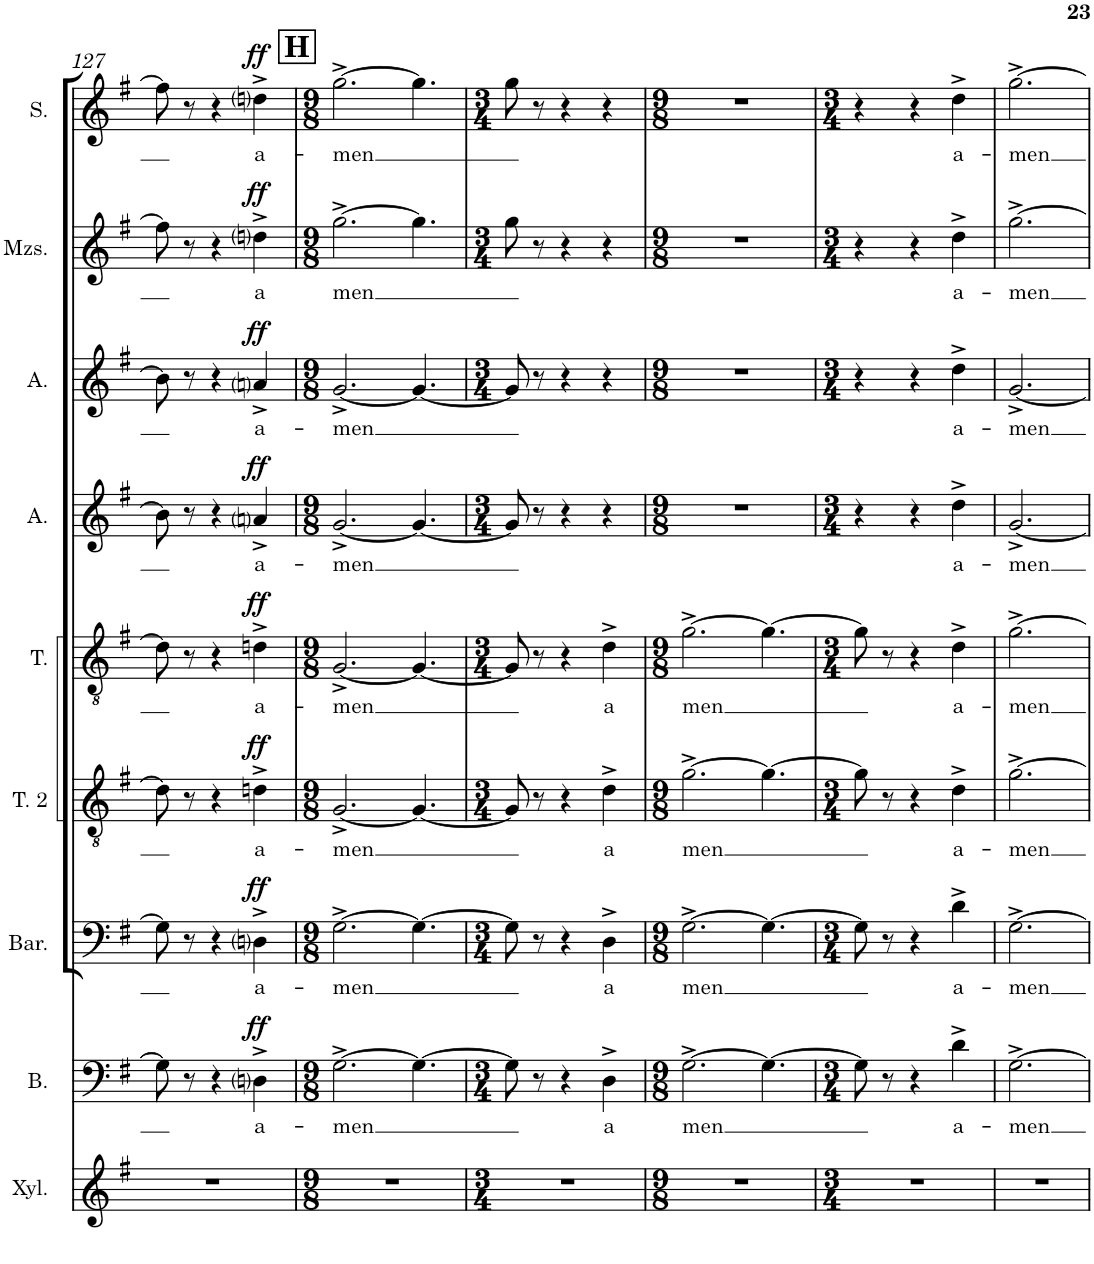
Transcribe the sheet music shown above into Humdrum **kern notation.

**kern	**kern	**text	**dynam	**kern	**text	**dynam	**kern	**text	**dynam	**kern	**text	**dynam	**kern	**text	**dynam	**kern	**text	**dynam	**kern	**text	**dynam	**kern	**text	**dynam
*part9	*part8	*part8	*part8	*part7	*part7	*part7	*part6	*part6	*part6	*part5	*part5	*part5	*part4	*part4	*part4	*part3	*part3	*part3	*part2	*part2	*part2	*part1	*part1	*part1
*staff9	*staff8	*staff8	*staff8	*staff7	*staff7	*staff7	*staff6	*staff6	*staff6	*staff5	*staff5	*staff5	*staff4	*staff4	*staff4	*staff3	*staff3	*staff3	*staff2	*staff2	*staff2	*staff1	*staff1	*staff1
*I"Xylophone	*I"Bass	*	*	*I"Baryton	*	*	*I"Ténor 2	*	*	*I"Tenor	*	*	*I"Alto	*	*	*I"Alto	*	*	*I"Mezzo-soprano	*	*	*I"Soprano	*	*
*I'Xyl.	*I'B.	*	*	*I'Bar.	*	*	*I'T. 2	*	*	*I'T.	*	*	*I'A.	*	*	*I'A.	*	*	*I'Mzs.	*	*	*I'S.	*	*
!!LO:PB:g=z
*clefG2	*clefF4	*	*	*clefF4	*	*	*clefGv2	*	*	*clefGv2	*	*	*clefG2	*	*	*clefG2	*	*	*clefG2	*	*	*clefG2	*	*
*Trd-7c-12	*	*	*	*	*	*	*	*	*	*	*	*	*	*	*	*	*	*	*	*	*	*	*	*
*k[f#]	*k[f#]	*	*	*k[f#]	*	*	*k[f#]	*	*	*k[f#]	*	*	*k[f#]	*	*	*k[f#]	*	*	*k[f#]	*	*	*k[f#]	*	*
*M3/4	*M3/4	*	*	*M3/4	*	*	*M3/4	*	*	*M3/4	*	*	*M3/4	*	*	*M3/4	*	*	*M3/4	*	*	*M3/4	*	*
=127	=127	=127	=127	=127	=127	=127	=127	=127	=127	=127	=127	=127	=127	=127	=127	=127	=127	=127	=127	=127	=127	=127	=127	=127
2.r	8G-\]	.	.	8G-\]	.	.	8d-\]	.	.	8d-\]	.	.	8b-\]	.	.	8b-\]	.	.	8ff\]	.	.	8ff\]	.	.
.	8r	.	.	8r	.	.	8r	.	.	8r	.	.	8r	.	.	8r	.	.	8r	.	.	8r	.	.
.	4r	.	.	4r	.	.	4r	.	.	4r	.	.	4r	.	.	4r	.	.	4r	.	.	4r	.	.
!	!	!LO:LY:b	!LO:DY:a	!	!LO:LY:b	!LO:DY:a	!	!LO:LY:b	!LO:DY:a	!	!LO:LY:b	!LO:DY:a	!	!LO:LY:b	!LO:DY:a	!	!LO:LY:b	!LO:DY:a	!	!LO:LY:b	!LO:DY:a	!	!LO:LY:b	!LO:DY:a
.	4Dni^\	a-	ff	4Dni^\	a-	ff	4dn^\	a-	ff	4dn^\	a-	ff	4ani^/	a-	ff	4ani^/	a-	ff	4ddni^\	a	ff	4ddni^\	a-	ff
!!LO:REH:place=s1:a:B:cj:fs=14:t=H
=128	=128	=128	=128	=128	=128	=128	=128	=128	=128	=128	=128	=128	=128	=128	=128	=128	=128	=128	=128	=128	=128	=128	=128	=128
*M9/8	*M9/8	*	*	*M9/8	*	*	*M9/8	*	*	*M9/8	*	*	*M9/8	*	*	*M9/8	*	*	*M9/8	*	*	*M9/8	*	*
!	!	!LO:LY:b	!	!	!LO:LY:b	!	!	!LO:LY:b	!	!	!LO:LY:b	!	!	!LO:LY:b	!	!	!LO:LY:b	!	!	!LO:LY:b	!	!	!LO:LY:b	!
8%9r	[2.G^\	-men	.	[2.G^\	-men	.	[2.G^/	-men	.	[2.G^/	-men	.	[2.g^/	-men	.	[2.g^/	-men	.	[2.gg^\	-men	.	[2.gg^\	-men	.
.	4.G\_	.	.	4.G\_	.	.	4.G/_	.	.	4.G/_	.	.	4.g/_	.	.	4.g/_	.	.	4.gg\]	.	.	4.gg\]	.	.
=129	=129	=129	=129	=129	=129	=129	=129	=129	=129	=129	=129	=129	=129	=129	=129	=129	=129	=129	=129	=129	=129	=129	=129	=129
*M3/4	*M3/4	*	*	*M3/4	*	*	*M3/4	*	*	*M3/4	*	*	*M3/4	*	*	*M3/4	*	*	*M3/4	*	*	*M3/4	*	*
2.r	8G\]	.	.	8G\]	.	.	8G/]	.	.	8G/]	.	.	8g/]	.	.	8g/]	.	.	8gg\	.	.	8gg\	.	.
.	8r	.	.	8r	.	.	8r	.	.	8r	.	.	8r	.	.	8r	.	.	8r	.	.	8r	.	.
.	4r	.	.	4r	.	.	4r	.	.	4r	.	.	4r	.	.	4r	.	.	4r	.	.	4r	.	.
!	!	!LO:LY:b	!	!	!LO:LY:b	!	!	!LO:LY:b	!	!	!LO:LY:b	!	!	!	!	!	!	!	!	!	!	!	!	!
.	4D^\	a	.	4D^\	a	.	4d^\	a	.	4d^\	a	.	4r	.	.	4r	.	.	4r	.	.	4r	.	.
=130	=130	=130	=130	=130	=130	=130	=130	=130	=130	=130	=130	=130	=130	=130	=130	=130	=130	=130	=130	=130	=130	=130	=130	=130
*M9/8	*M9/8	*	*	*M9/8	*	*	*M9/8	*	*	*M9/8	*	*	*M9/8	*	*	*M9/8	*	*	*M9/8	*	*	*M9/8	*	*
!	!	!LO:LY:b	!	!	!LO:LY:b	!	!	!LO:LY:b	!	!	!LO:LY:b	!	!	!	!	!	!	!	!	!	!	!	!	!
8%9r	[2.G^\	men	.	[2.G^\	men	.	[2.g^\	men	.	[2.g^\	men	.	8%9r	.	.	8%9r	.	.	8%9r	.	.	8%9r	.	.
.	4.G\_	.	.	4.G\_	.	.	4.g\_	.	.	4.g\_	.	.	.	.	.	.	.	.	.	.	.	.	.	.
=131	=131	=131	=131	=131	=131	=131	=131	=131	=131	=131	=131	=131	=131	=131	=131	=131	=131	=131	=131	=131	=131	=131	=131	=131
*M3/4	*M3/4	*	*	*M3/4	*	*	*M3/4	*	*	*M3/4	*	*	*M3/4	*	*	*M3/4	*	*	*M3/4	*	*	*M3/4	*	*
2.r	8G\]	.	.	8G\]	.	.	8g\]	.	.	8g\]	.	.	4r	.	.	4r	.	.	4r	.	.	4r	.	.
.	8r	.	.	8r	.	.	8r	.	.	8r	.	.	.	.	.	.	.	.	.	.	.	.	.	.
.	4r	.	.	4r	.	.	4r	.	.	4r	.	.	4r	.	.	4r	.	.	4r	.	.	4r	.	.
!	!	!LO:LY:b	!	!	!LO:LY:b	!	!	!LO:LY:b	!	!	!LO:LY:b	!	!	!LO:LY:b	!	!	!LO:LY:b	!	!	!LO:LY:b	!	!	!LO:LY:b	!
.	4d^\	a-	.	4d^\	a-	.	4d^\	a-	.	4d^\	a-	.	4dd^\	a-	.	4dd^\	a-	.	4dd^\	a-	.	4dd^\	a-	.
=132	=132	=132	=132	=132	=132	=132	=132	=132	=132	=132	=132	=132	=132	=132	=132	=132	=132	=132	=132	=132	=132	=132	=132	=132
!	!	!LO:LY:b	!	!	!LO:LY:b	!	!	!LO:LY:b	!	!	!LO:LY:b	!	!	!LO:LY:b	!	!	!LO:LY:b	!	!	!LO:LY:b	!	!	!LO:LY:b	!
2.r	[2.G^\	-men	.	[2.G^\	-men	.	[2.g^\	-men	.	[2.g^\	-men	.	[2.g^/	-men	.	[2.g^/	-men	.	[2.gg^\	-men	.	[2.gg^\	-men	.
=	=	=	=	=	=	=	=	=	=	=	=	=	=	=	=	=	=	=	=	=	=	=	=	=
*-	*-	*-	*-	*-	*-	*-	*-	*-	*-	*-	*-	*-	*-	*-	*-	*-	*-	*-	*-	*-	*-	*-	*-	*-
